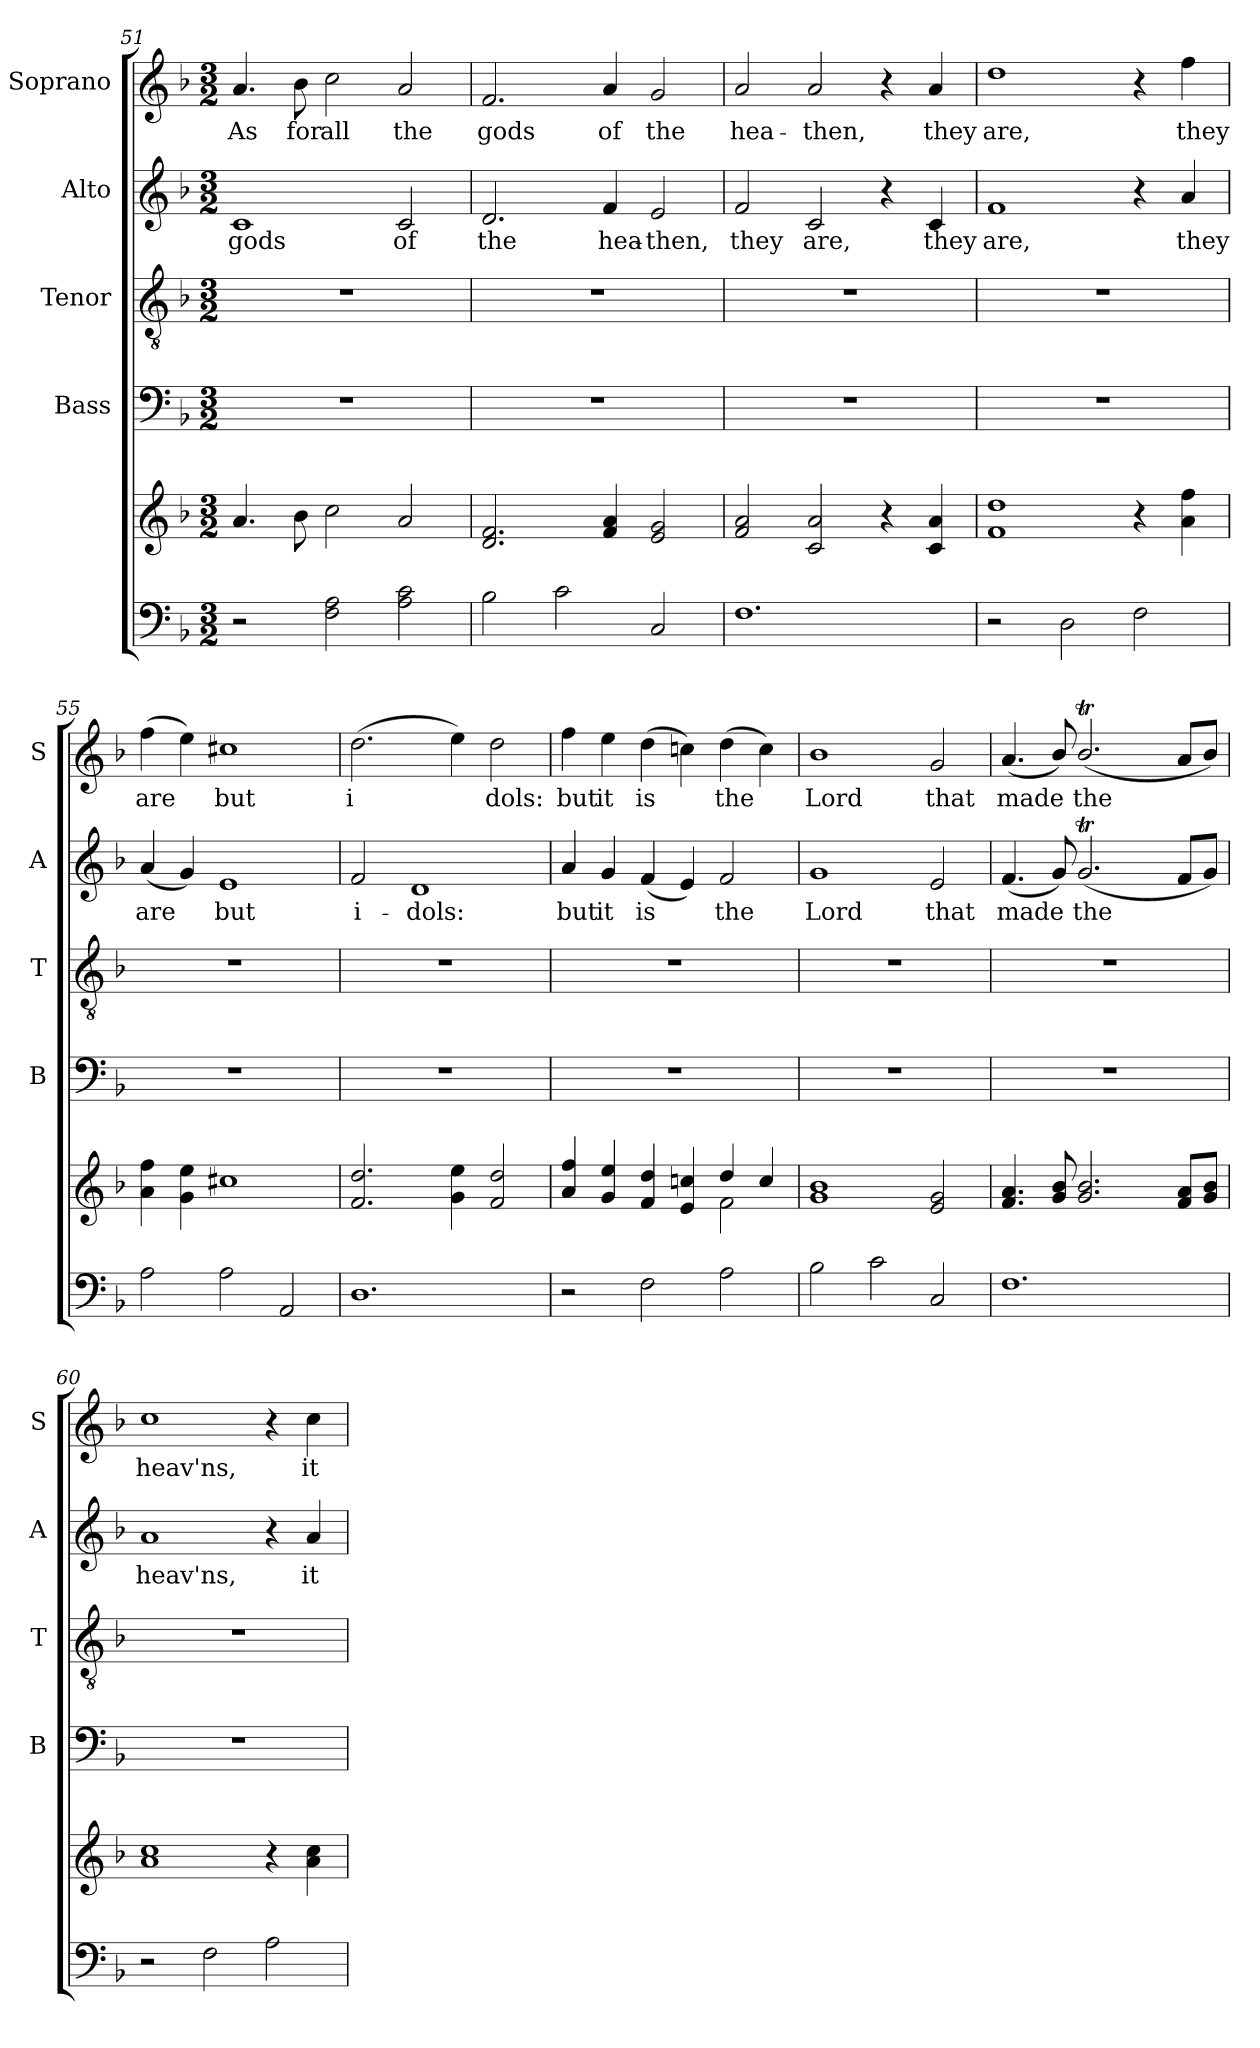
**kern	**kern	**kern	**kern	**kern	**text	**kern	**text
*part6	*part5	*part4	*part3	*part2	*part2	*part1	*part1
*staff6	*staff5	*staff4	*staff3	*staff2	*staff2	*staff1	*staff1
*	*	*I"Bass	*I"Tenor	*I"Alto	*	*I"Soprano	*
*	*	*I'B	*I'T	*I'A	*	*I'S	*
*clefF4	*clefG2	*clefF4	*clefGv2	*clefG2	*	*clefG2	*
*k[b-]	*k[b-]	*k[b-]	*k[b-]	*k[b-]	*	*k[b-]	*
*F:	*F:	*F:	*F:	*F:	*	*F:	*
*M3/2	*M3/2	*M3/2	*M3/2	*M3/2	*	*M3/2	*
=51	=51	=51	=51	=51	=51	=51	=51
!	!	!	!	!	!LO:LY:b	!	!LO:LY:b
2r	4.a/	1.r	1.r	1c	gods	4.a/	As
!	!	!	!	!	!	!	!LO:LY:b
.	8b-\	.	.	.	.	8b-\	for
!	!	!	!	!	!	!	!LO:LY:b
2F\ 2A\	2cc\	.	.	.	.	2cc\	all
!	!	!	!	!	!LO:LY:b	!	!LO:LY:b
2A\ 2c\	2a/	.	.	2c/	of	2a/	the
=52	=52	=52	=52	=52	=52	=52	=52
!	!	!	!	!	!LO:LY:b	!	!LO:LY:b
2B-\	2.d/ 2.f/	1.r	1.r	2.d/	the	2.f/	gods
2c\	.	.	.	.	.	.	.
!	!	!	!	!	!LO:LY:b	!	!LO:LY:b
.	4f/ 4a/	.	.	4f/	hea-	4a/	of
!	!	!	!	!	!LO:LY:b	!	!LO:LY:b
2C/	2e/ 2g/	.	.	2e/	-then,	2g/	the
=53	=53	=53	=53	=53	=53	=53	=53
!	!	!	!	!	!LO:LY:b	!	!LO:LY:b
1.F	2f/ 2a/	1.r	1.r	2f/	they	2a/	hea-
!	!	!	!	!	!LO:LY:b	!	!LO:LY:b
.	2c/ 2a/	.	.	2c/	are,	2a/	-then,
.	4r	.	.	4r	.	4r	.
!	!	!	!	!	!LO:LY:b	!	!LO:LY:b
.	4c/ 4a/	.	.	4c/	they	4a/	they
!!LO:LB:g=z
=54	=54	=54	=54	=54	=54	=54	=54
*	*^	*	*	*	*	*	*
!	!	!	!	!	!	!LO:LY:b	!	!LO:LY:b
2r	1f 1dd	1ryy	1.r	1.r	1f	are,	1dd	are,
2D\	.	.	.	.	.	.	.	.
2F\	4r	2ryy	.	.	4r	.	4r	.
!	!	!	!	!	!	!LO:LY:b	!	!LO:LY:b
.	4a\ 4ff\	.	.	.	4a/	they	4ff\	they
=55	=55	=55	=55	=55	=55	=55	=55	=55
!	!	!	!	!	!	!LO:LY:b	!	!LO:LY:b
2A\	4a\ 4ff\	1ryy	1.r	1.r	(<4a/	are	(>4ff\	are
.	4g\ 4ee\	.	.	.	4g/)	.	4ee\)	.
!	!	!	!	!	!	!LO:LY:b	!	!LO:LY:b
2A\	1cc#X	.	.	.	1e	but	1cc#X	but
2AA/	.	2ryy	.	.	.	.	.	.
=56	=56	=56	=56	=56	=56	=56	=56	=56
!	!	!	!	!	!	!LO:LY:b	!	!LO:LY:b
1.D	2.f/ 2.dd/	1ryy	1.r	1.r	2f/	i-	(>2.dd\	i­
!	!	!	!	!	!	!LO:LY:b	!	!
.	.	.	.	.	1d	-dols:	.	.
.	4g\ 4ee\	.	.	.	.	.	4ee\)	.
!	!	!	!	!	!	!	!	!LO:LY:b
.	2f/ 2dd/	2ryy	.	.	.	.	2dd\	dols:
=57	=57	=57	=57	=57	=57	=57	=57	=57
!	!	!	!	!	!	!LO:LY:b	!	!LO:LY:b
2r	4a/ 4ff/	2ryy	1.r	1.r	4a/	but	4ff\	but
!	!	!	!	!	!	!LO:LY:b	!	!LO:LY:b
.	4g/ 4ee/	.	.	.	4g/	it	4ee\	it
!	!	!	!	!	!	!LO:LY:b	!	!LO:LY:b
2F\	4f/ 4dd/	2ryy	.	.	(<4f/	is	(>4dd\	is
.	4e/ 4ccni/	.	.	.	4e/)	.	4ccni\)	.
!	!	!	!	!	!	!LO:LY:b	!	!LO:LY:b
2A\	4dd/	2f\	.	.	2f/	the	(>4dd\	the
.	4cc/	.	.	.	.	.	4cc\)	.
=58	=58	=58	=58	=58	=58	=58	=58	=58
!	!	!	!	!	!	!LO:LY:b	!	!LO:LY:b
2B-\	1g 1b-	1ryy	1.r	1.r	1g	Lord	1b-	Lord
2c\	.	.	.	.	.	.	.	.
!	!	!	!	!	!	!LO:LY:b	!	!LO:LY:b
2C/	2e/ 2g/	2ryy	.	.	2e/	that	2g/	that
=59	=59	=59	=59	=59	=59	=59	=59	=59
!	!	!	!	!	!	!LO:LY:b	!	!LO:LY:b
1.F	4.f/ 4.a/	1ryy	1.r	1.r	(<4.f/	made	(<4.a/	made
.	8g/ 8b-/	.	.	.	8g/)	.	8b-/)	.
!	!	!	!	!	!	!LO:LY:b	!	!LO:LY:b
.	2.g/ 2.b-/	.	.	.	(<2.gT/	the	(<2.b-T/	the
.	.	2ryy	.	.	.	.	.	.
.	8f/ 8a/L	.	.	.	8f/L	.	8a/L	.
.	8g/ 8b-/J	.	.	.	8g/J)	.	8b-/J)	.
=60	=60	=60	=60	=60	=60	=60	=60	=60
!	!	!	!	!	!	!LO:LY:b	!	!LO:LY:b
2r	1a 1cc	1ryy	1.r	1.r	1a	heav'ns,	1cc	heav'ns,
2F\	.	.	.	.	.	.	.	.
2A\	4r	2ryy	.	.	4r	.	4r	.
!	!	!	!	!	!	!LO:LY:b	!	!LO:LY:b
.	4a\ 4cc\	.	.	.	4a/	it	4cc\	it
*	*v	*v	*	*	*	*	*	*
=	=	=	=	=	=	=	=
*-	*-	*-	*-	*-	*-	*-	*-
